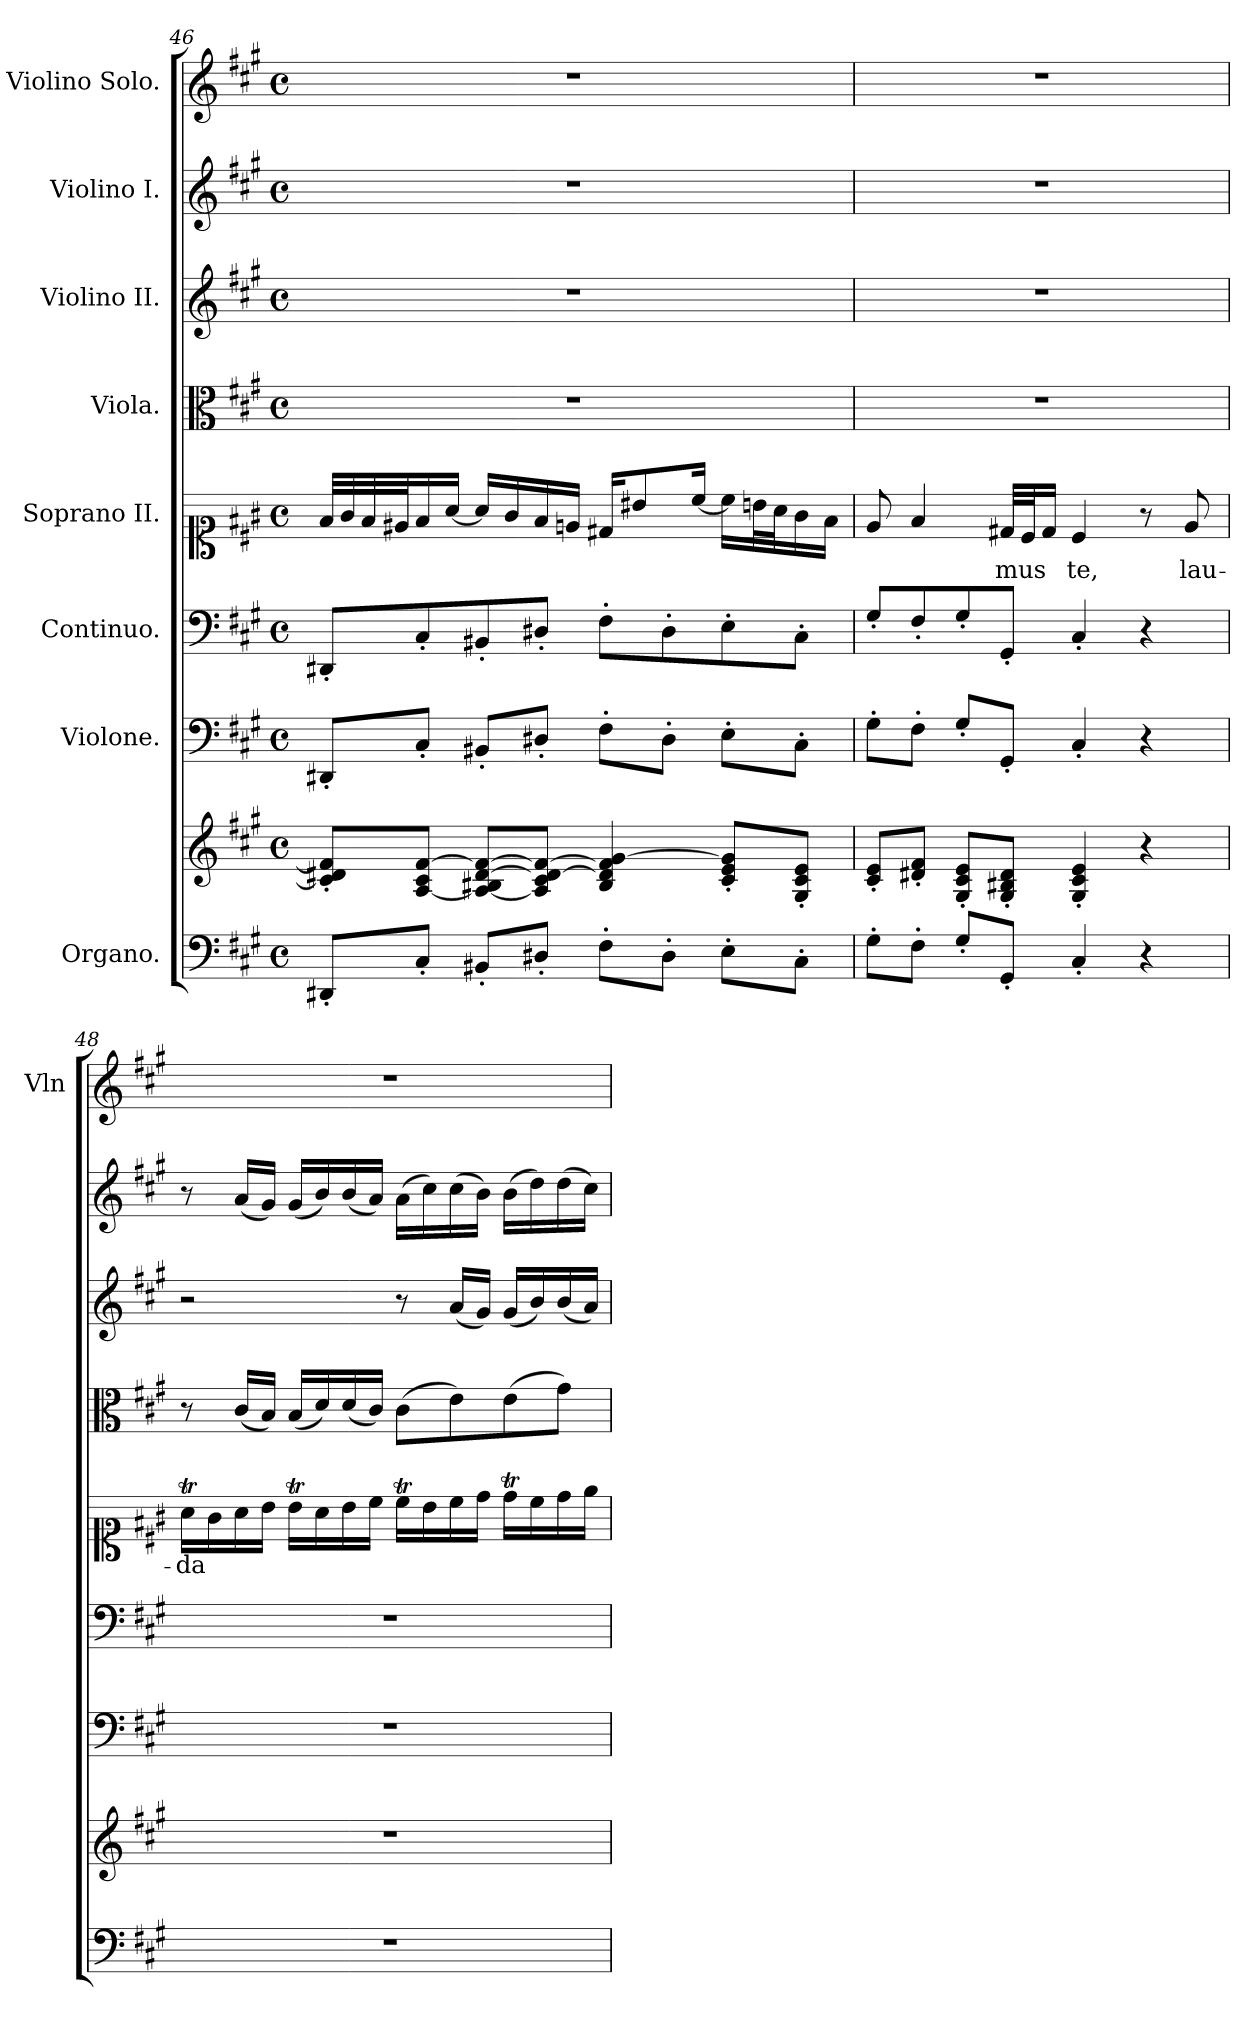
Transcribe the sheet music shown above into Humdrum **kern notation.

**kern	**kern	**kern	**kern	**kern	**text	**kern	**dynam	**kern	**dynam	**kern	**dynam	**kern
*part8	*part8	*part7	*part6	*part5	*part5	*part4	*part4	*part3	*part3	*part2	*part2	*part1
*staff9	*staff8	*staff7	*staff6	*staff5	*staff5	*staff4	*staff4	*staff3	*staff3	*staff2	*staff2	*staff1
*I"Organo.	*	*I"Violone.	*I"Continuo.	*I"Soprano II.	*	*I"Viola.	*	*I"Violino II.	*	*I"Violino I.	*	*I"Violino Solo.
*	*	*	*	*	*	*	*	*	*	*	*	*I'Vln
*clefF4	*clefG2	*clefF4	*clefF4	*clefC1	*	*clefC3	*	*clefG2	*	*clefG2	*	*clefG2
*	*	*ITrd7c12	*	*	*	*	*	*	*	*	*	*
*k[f#c#g#]	*k[f#c#g#]	*k[f#c#g#]	*k[f#c#g#]	*k[f#c#g#]	*	*k[f#c#g#]	*	*k[f#c#g#]	*	*k[f#c#g#]	*	*k[f#c#g#]
*M4/4	*M4/4	*M4/4	*M4/4	*M4/4	*	*M4/4	*	*M4/4	*	*M4/4	*	*M4/4
*met(c)	*met(c)	*met(c)	*met(c)	*met(c)	*	*met(c)	*	*met(c)	*	*met(c)	*	*met(c)
=46	=46	=46	=46	=46	=46	=46	=46	=46	=46	=46	=46	=46
8DD#X'/L	8c#]'/ 8d#X'/ 8f#]'/L	8DDD#X'/L	8DD#X'/L	32f#/LLL	.	1r	.	1r	.	1r	.	1r
.	.	.	.	32g#/	.	.	.	.	.	.	.	.
.	.	.	.	32f#/	.	.	.	.	.	.	.	.
.	.	.	.	32e#X/J	.	.	.	.	.	.	.	.
8C#'/J	[8A/ 8c#/ [8f#/J	8CC#'/J	8C#'/	16f#/	.	.	.	.	.	.	.	.
.	.	.	.	[16a/JJ	.	.	.	.	.	.	.	.
8BB#X'/L	8A_/ 8B#X/ [8d#/ 8f#_/L	8BBB#X'/L	8BB#X'/	16a/LL]	.	.	.	.	.	.	.	.
.	.	.	.	16g#/	.	.	.	.	.	.	.	.
8D#X'/J	8A]/ 8c#/ 8d#_/ 8f#_/J	8DD#X'/J	8D#X'/J	16f#/	.	.	.	.	.	.	.	.
.	.	.	.	16en/JJ	.	.	.	.	.	.	.	.
8F#'\L	4B#/ 4d#/] 4f#/] [4g#/	8FF#'\L	8F#'\L	16d#X/KL	.	.	.	.	.	.	.	.
.	.	.	.	8b#X/	.	.	.	.	.	.	.	.
8D#'\J	.	8DD#'\J	8D#'\	.	.	.	.	.	.	.	.	.
.	.	.	.	[16cc#/Jk	.	.	.	.	.	.	.	.
8E'\L	8c#'/ 8e'/ 8g#]'/L	8EE'\L	8E'\	16cc#\LL]	.	.	.	.	.	.	.	.
.	.	.	.	32bn\L	.	.	.	.	.	.	.	.
.	.	.	.	32a\J	.	.	.	.	.	.	.	.
8C#'\J	8G#'/ 8c#'/ 8e'/J	8CC#'\J	8C#'\J	16g#\	.	.	.	.	.	.	.	.
.	.	.	.	16f#\JJ	.	.	.	.	.	.	.	.
=47	=47	=47	=47	=47	=47	=47	=47	=47	=47	=47	=47	=47
8G#'\L	8c#'/ 8e'/L	8GG#'\L	8G#'/L	8e/	.	1r	.	1r	.	1r	.	1r
8F#'\J	8d#X'/ 8f#'/J	8FF#'\J	8F#'/	4f#/	.	.	.	.	.	.	.	.
8G#'/L	8G#'/ 8c#'/ 8e'/L	8GG#'/L	8G#'/	.	.	.	.	.	.	.	.	.
!	!	!	!	!	!LO:LY:b	!	!	!	!	!	!	!
8GG#'/J	8G#'/ 8B#X'/ 8d#'/J	8GGG#'/J	8GG#'/J	32d#X/LLL	-mus	.	.	.	.	.	.	.
.	.	.	.	32c#/J	.	.	.	.	.	.	.	.
.	.	.	.	16d#/JJ	.	.	.	.	.	.	.	.
!	!	!	!	!	!LO:LY:b	!	!	!	!	!	!	!
4C#'/	4G#/' 4c#/' 4e/'	4CC#'/	4C#'/	4c#/	te,	.	.	.	.	.	.	.
4r	4r	4r	4r	8r	.	.	.	.	.	.	.	.
!	!	!	!	!	!LO:LY:b	!	!	!	!	!	!	!
.	.	.	.	8e/	lau-	.	.	.	.	.	.	.
!!LO:PB:g=z
=48	=48	=48	=48	=48	=48	=48	=48	=48	=48	=48	=48	=48
!	!	!	!	!	!LO:LY:b	!	!	!	!	!	!	!
1r	1r	1r	1r	16aT\LL	-da	8r	.	2r	.	8r	.	1r
.	.	.	.	16g#\	.	.	.	.	.	.	.	.
!	!	!	!	!	!	!	!LO:DY:b	!	!	!	!LO:DY:b	!
.	.	.	.	16a\	.	(16c#/LL	other-dynamics	.	.	(16a/LL	other-dynamics	.
.	.	.	.	16b\JJ	.	16B/JJ)	.	.	.	16g#/JJ)	.	.
.	.	.	.	16bT\LL	.	(16B/LL	.	.	.	(16g#/LL	.	.
.	.	.	.	16a\	.	16d/)	.	.	.	16b/)	.	.
.	.	.	.	16b\	.	(16d/	.	.	.	(16b/	.	.
.	.	.	.	16cc#\JJ	.	16c#/JJ)	.	.	.	16a/JJ)	.	.
.	.	.	.	16cc#t\LL	.	(8c#\L	.	8r	.	(16a\LL	.	.
.	.	.	.	16b\	.	.	.	.	.	16cc#\)	.	.
!	!	!	!	!	!	!	!	!	!LO:DY:b	!	!	!
.	.	.	.	16cc#\	.	8e\)	.	(16a/LL	other-dynamics	(16cc#\	.	.
.	.	.	.	16dd\JJ	.	.	.	16g#/JJ)	.	16b\JJ)	.	.
.	.	.	.	16ddT\LL	.	(8e\	.	(16g#/LL	.	(16b\LL	.	.
.	.	.	.	16cc#\	.	.	.	16b/)	.	16dd\)	.	.
.	.	.	.	16dd\	.	8g#\J)	.	(16b/	.	(16dd\	.	.
.	.	.	.	16ee\JJ	.	.	.	16a/JJ)	.	16cc#\JJ)	.	.
=	=	=	=	=	=	=	=	=	=	=	=	=
*-	*-	*-	*-	*-	*-	*-	*-	*-	*-	*-	*-	*-
